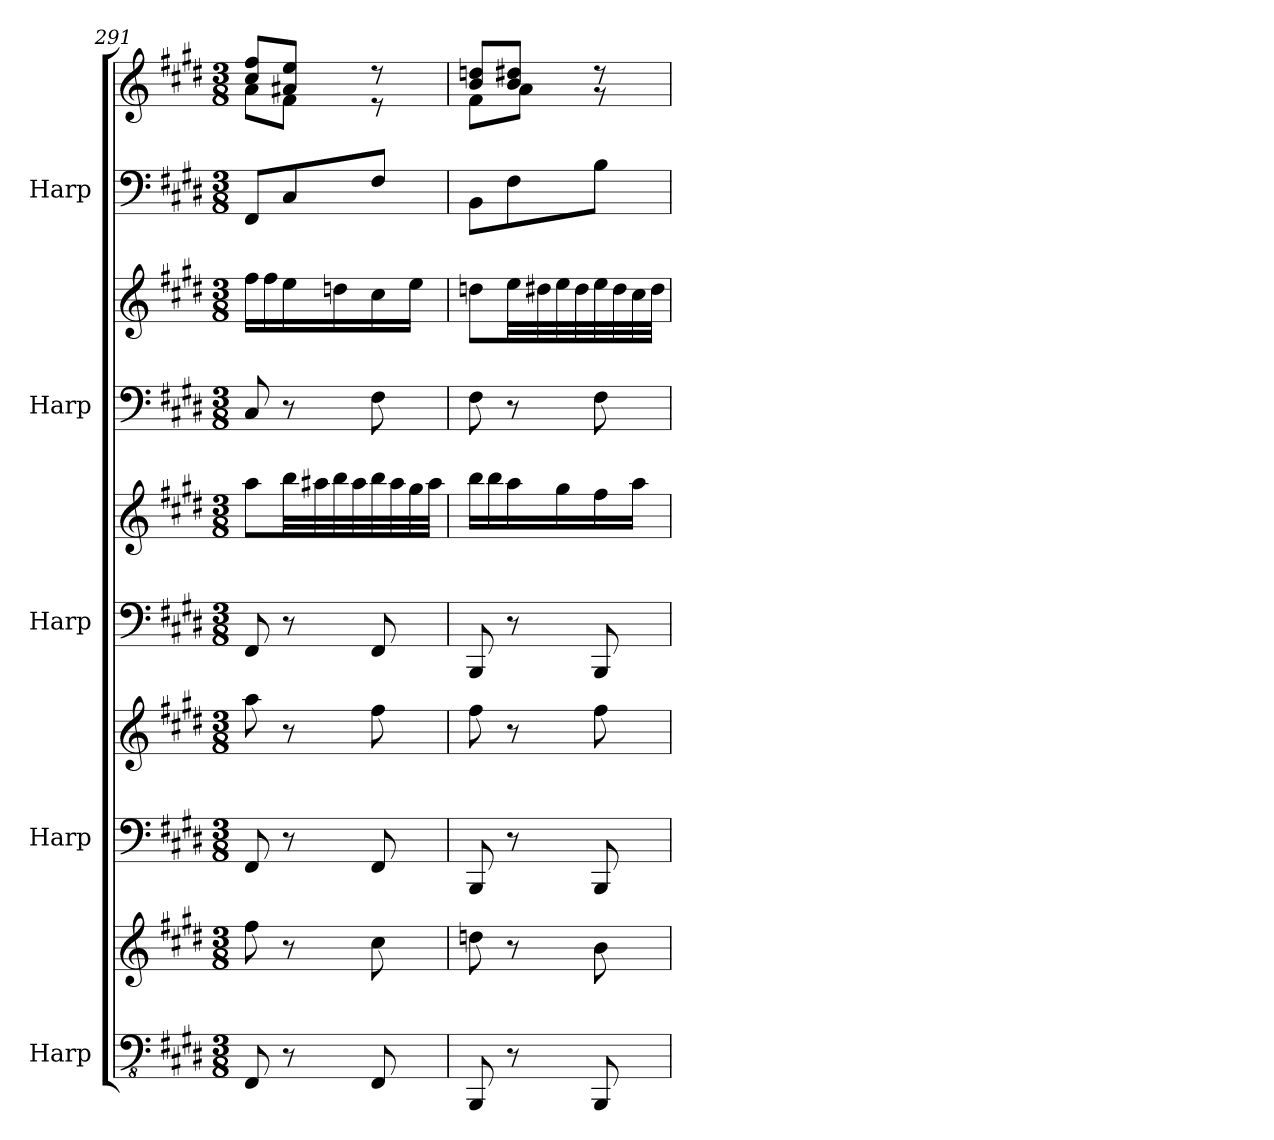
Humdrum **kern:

**kern	**kern	**kern	**kern	**kern	**kern	**kern	**kern	**kern	**kern
*part5	*part5	*part4	*part4	*part3	*part3	*part2	*part2	*part1	*part1
*staff10	*staff9	*staff8	*staff7	*staff6	*staff5	*staff4	*staff3	*staff2	*staff1
*I"Harp	*	*I"Harp	*	*I"Harp	*	*I"Harp	*	*I"Harp	*
*I'Hp	*	*I'Hp	*	*I'Hp	*	*I'Hp	*	*I'Hp	*
*clefFv4	*clefG2	*clefF4	*clefG2	*clefF4	*clefG2	*clefF4	*clefG2	*clefF4	*clefG2
*k[f#c#g#d#]	*k[f#c#g#d#]	*k[f#c#g#d#]	*k[f#c#g#d#]	*k[f#c#g#d#]	*k[f#c#g#d#]	*k[f#c#g#d#]	*k[f#c#g#d#]	*k[f#c#g#d#]	*k[f#c#g#d#]
*M3/8	*M3/8	*M3/8	*M3/8	*M3/8	*M3/8	*M3/8	*M3/8	*M3/8	*M3/8
=291	=291	=291	=291	=291	=291	=291	=291	=291	=291
*	*	*	*	*	*	*	*	*	*^
8FFF#/	8ff#\	8FF#/	8aa\	8FF#/	8aa\L	8C#/	16ff#\LL	8FF#/L	8cc#/ 8ff#/L	8a\L
.	.	.	.	.	.	.	16ff#\	.	.	.
8r	8r	8r	8r	8r	32bb\LL	8r	16ee\	8C#/	8a#X/ 8ee/J	8f#\J
.	.	.	.	.	32aa#X\	.	.	.	.	.
.	.	.	.	.	32bb\	.	16ddn\	.	.	.
.	.	.	.	.	32aa#\	.	.	.	.	.
8FFF#/	8cc#\	8FF#/	8ff#\	8FF#/	32bb\	8F#\	16cc#\	8F#/J	8r	8r
.	.	.	.	.	32aa#\	.	.	.	.	.
.	.	.	.	.	32gg#\	.	16ee\JJ	.	.	.
.	.	.	.	.	32aa#\JJJ	.	.	.	.	.
!!LO:PB:g=z	!!
=292	=292	=292	=292	=292	=292	=292	=292	=292	=292	=292
8BBBB/	8ddn\	8BBB/	8ff#\	8BBB/	16bb\LL	8F#\	8ddn\L	8BB\L	8b/ 8ddn/L	8f#\L
.	.	.	.	.	16bb\	.	.	.	.	.
8r	8r	8r	8r	8r	16aa\	8r	32ee\LL	8F#\	8b/ 8dd#X/J	8a\J
.	.	.	.	.	.	.	32dd#X\	.	.	.
.	.	.	.	.	16gg#\	.	32ee\	.	.	.
.	.	.	.	.	.	.	32dd#\	.	.	.
8BBBB/	8b\	8BBB/	8ff#\	8BBB/	16ff#\	8F#\	32ee\	8B\J	8r	8r
.	.	.	.	.	.	.	32dd#\	.	.	.
.	.	.	.	.	16aa\JJ	.	32cc#\	.	.	.
.	.	.	.	.	.	.	32dd#\JJJ	.	.	.
*	*	*	*	*	*	*	*	*	*v	*v
=	=	=	=	=	=	=	=	=	=
*-	*-	*-	*-	*-	*-	*-	*-	*-	*-
